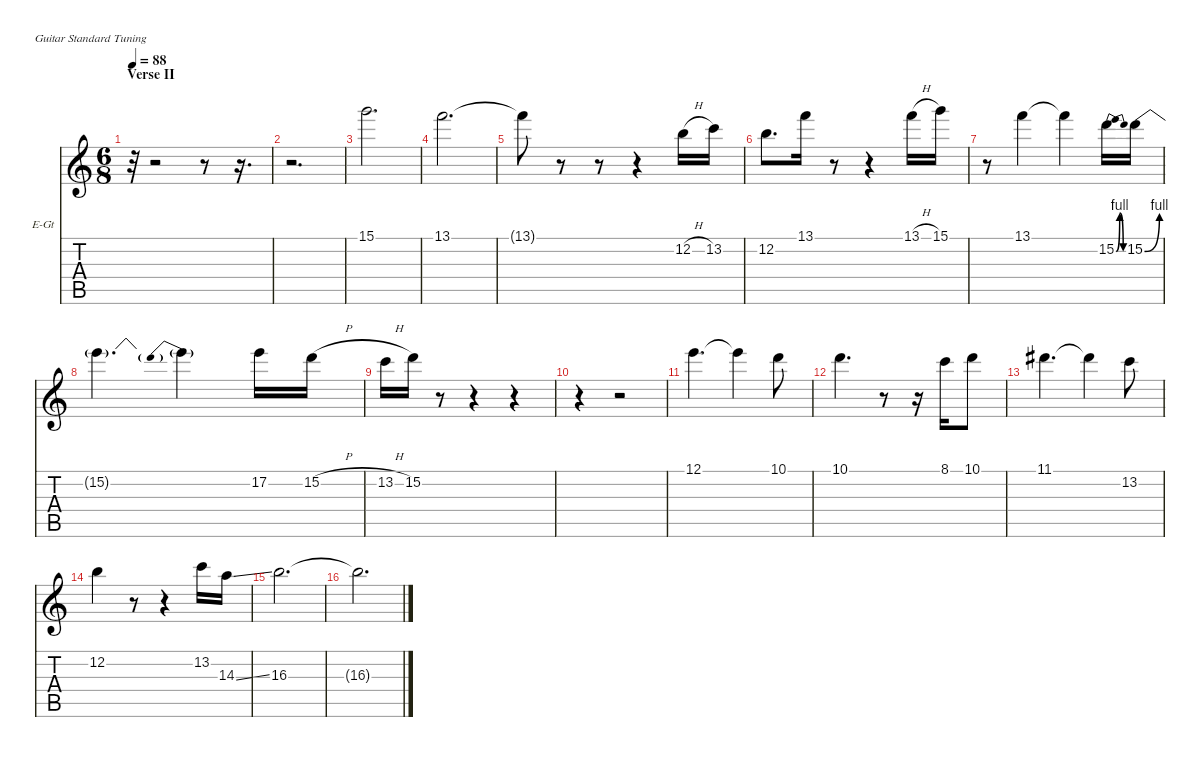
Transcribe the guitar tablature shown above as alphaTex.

\hideDynamics
\bracketExtendMode nobrackets
\firstSystemTrackNameOrientation horizontal
\otherSystemsTrackNameOrientation horizontal
\track ("Solo Gtr            " "E-Gt") {mute instrument distortionguitar}
\staff {score tabs}
\tuning (E4 B3 G3 D3 A2 E2)
\ts (6 8)
\section ("" "Verse II")
\tempo 88
\clef g2
\ks c
r.32{dy f beam Down} r.2{beam Down} r.8{beam Down} r.16{d beam Down} |
r.2{d beam Down} |
15.1.2{d beam Down} |
13.1.2{d beam Down} |
13.1{t}.8{beam Down} r.8{beam Down} r.8{beam Down} r.4{beam Down} 12.2{h}.16{beam Down} 13.2.16{beam Down} |
12.2.8{d beam Down} 13.1.16{beam Down} r.8{beam Down} r.4{beam Down} 13.1{h}.16{beam Down} 15.1.16{beam Down} |
r.8{beam Down} 13.1.4{beam Down} 13.1{t}.4{beam Down} 15.2{be (bendrelease 0 0 30 4 30 4 60 0)}.16{beam Down} 15.2{be (bend 0 0 60 4)}.16{beam Down} |
15.2{t}.4{d beam Down} 15.2{be (prebend 0 4 60 4) t}.4{beam Down} 17.2.16{beam Down} 15.2{h}.16{beam Down} |
13.2{h}.16{beam Down} 15.2.16{beam Down} r.8{beam Down} r.4{beam Down} r.4{beam Down} |
r.4{beam Down} r.2{beam Down} |
12.1.4{d beam Down} 12.1{t}.4{beam Down} 10.1.8{beam Down} |
10.1.4{d beam Down} r.8{beam Down} r.16{beam Down} 8.1.16{beam Down} 10.1.8{beam Down} |
11.1{acc #}.4{d beam Down} 11.1{t acc #}.4{beam Down} 13.2.8{beam Down} |
12.2.4{beam Down} r.8{beam Down} r.4{beam Down} 13.2.16{beam Down} 14.3{ss}.16{beam Down} |
16.3.2{d beam Down} |
16.3{t}.2{d beam Down}
